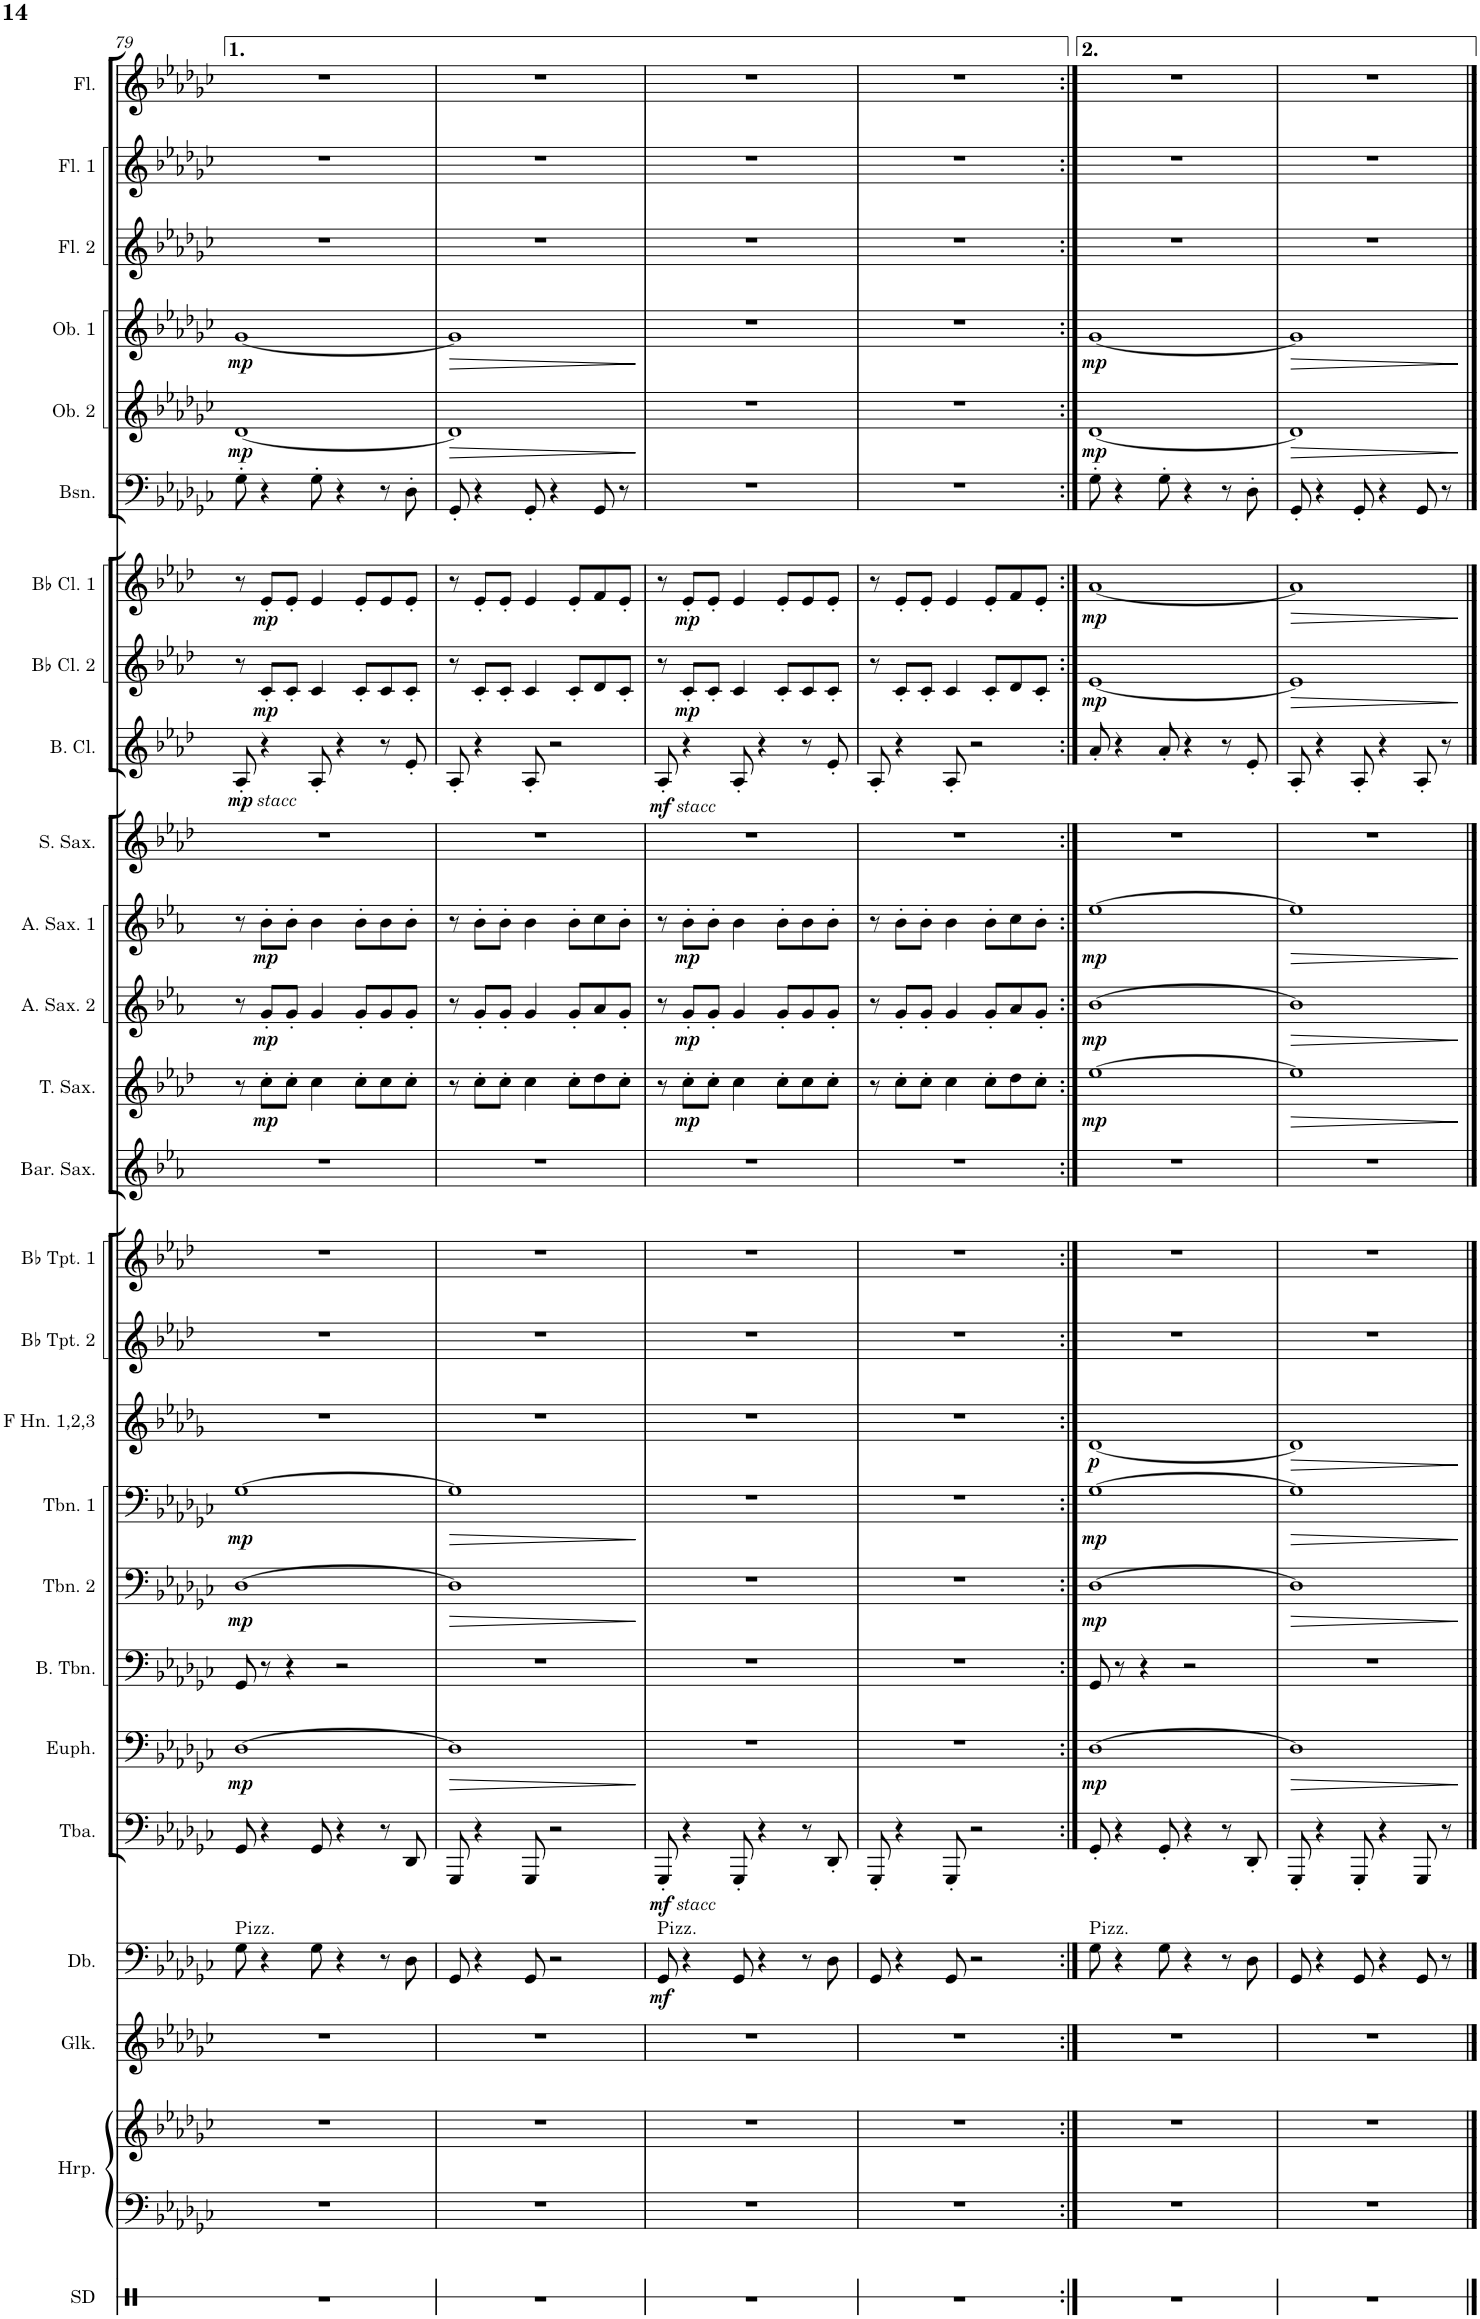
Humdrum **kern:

**kern	**kern	**kern	**kern	**kern	**dynam	**kern	**dynam	**kern	**dynam	**kern	**kern	**dynam	**kern	**dynam	**kern	**dynam	**kern	**kern	**kern	**kern	**dynam	**kern	**dynam	**kern	**dynam	**kern	**kern	**dynam	**kern	**dynam	**kern	**dynam	**kern	**kern	**dynam	**kern	**dynam	**kern	**kern	**kern
*part26	*part25	*part25	*part24	*part23	*part23	*part22	*part22	*part21	*part21	*part20	*part19	*part19	*part18	*part18	*part17	*part17	*part16	*part15	*part14	*part13	*part13	*part12	*part12	*part11	*part11	*part10	*part9	*part9	*part8	*part8	*part7	*part7	*part6	*part5	*part5	*part4	*part4	*part3	*part2	*part1
*staff27	*staff26	*staff25	*staff24	*staff23	*staff23	*staff22	*staff22	*staff21	*staff21	*staff20	*staff19	*staff19	*staff18	*staff18	*staff17	*staff17	*staff16	*staff15	*staff14	*staff13	*staff13	*staff12	*staff12	*staff11	*staff11	*staff10	*staff9	*staff9	*staff8	*staff8	*staff7	*staff7	*staff6	*staff5	*staff5	*staff4	*staff4	*staff3	*staff2	*staff1
*I"Snare Drum	*I"Harp	*	*I"Glockenspiel	*I"Double Bass	*	*I"Tuba	*	*I"Euphonium	*	*I"Bass Trombone	*I"Trombone 2	*	*I"Trombone 1	*	*I"F Horn 1,2,3	*	*I"Bb Trumpet 2	*I"Bb Trumpet 1	*I"Baritone Saxophone	*I"Tenor Saxophone	*	*I"Alto Saxophone 2	*	*I"Alto Saxophone 1	*	*I"Soprano Saxophone	*I"Bass Clarinet	*	*I"Bb Clarinet 2	*	*I"Bb Clarinet 1	*	*I"Bassoon	*I"Oboe 2	*	*I"Oboe 1	*	*I"Flute 2	*I"Flute 1	*I"Piccolo
*I'SD	*I'Hrp.	*	*I'Glk.	*I'Db.	*	*I'Tba.	*	*I'Euph.	*	*I'B. Tbn.	*I'Tbn. 2	*	*I'Tbn. 1	*	*I'F Hn. 1,2,3	*	*I'Bb Tpt. 2	*I'Bb Tpt. 1	*I'Bar. Sax.	*I'T. Sax.	*	*I'A. Sax. 2	*	*I'A. Sax. 1	*	*I'S. Sax.	*I'B. Cl.	*	*I'Bb Cl. 2	*	*I'Bb Cl. 1	*	*I'Bsn.	*I'Ob. 2	*	*I'Ob. 1	*	*I'Fl. 2	*I'Fl. 1	*I'Picc.
!!LO:PB:g=z
*clefX	*clefF4	*clefG2	*clefG2	*clefF4	*	*clefF4	*	*clefF4	*	*clefF4	*clefF4	*	*clefF4	*	*clefG2	*	*clefG2	*clefG2	*clefG2	*clefG2	*	*clefG2	*	*clefG2	*	*clefG2	*clefG2	*	*clefG2	*	*clefG2	*	*clefF4	*clefG2	*	*clefG2	*	*clefG2	*clefG2	*clefG2
*	*	*	*Trd-14c-24	*Trd7c12	*	*	*	*	*	*	*	*	*	*	*Trd4c7	*	*Trd1c2	*Trd1c2	*Trd12c21	*Trd8c14	*	*Trd5c9	*	*Trd5c9	*	*Trd1c2	*Trd8c14	*	*Trd1c2	*	*Trd1c2	*	*	*	*	*	*	*	*	*Trd-7c-12
*k[]	*k[b-e-a-d-g-c-]	*k[b-e-a-d-g-c-]	*k[b-e-a-d-g-c-]	*k[b-e-a-d-g-c-]	*	*k[b-e-a-d-g-c-]	*	*k[b-e-a-d-g-c-]	*	*k[b-e-a-d-g-c-]	*k[b-e-a-d-g-c-]	*	*k[b-e-a-d-g-c-]	*	*k[b-e-a-d-g-]	*	*k[b-e-a-d-]	*k[b-e-a-d-]	*k[b-e-a-]	*k[b-e-a-d-]	*	*k[b-e-a-]	*	*k[b-e-a-]	*	*k[b-e-a-d-]	*k[b-e-a-d-]	*	*k[b-e-a-d-]	*	*k[b-e-a-d-]	*	*k[b-e-a-d-g-c-]	*k[b-e-a-d-g-c-]	*	*k[b-e-a-d-g-c-]	*	*k[b-e-a-d-g-c-]	*k[b-e-a-d-g-c-]	*k[b-e-a-d-g-c-]
*M4/4	*M4/4	*M4/4	*M4/4	*M4/4	*	*M4/4	*	*M4/4	*	*M4/4	*M4/4	*	*M4/4	*	*M4/4	*	*M4/4	*M4/4	*M4/4	*M4/4	*	*M4/4	*	*M4/4	*	*M4/4	*M4/4	*	*M4/4	*	*M4/4	*	*M4/4	*M4/4	*	*M4/4	*	*M4/4	*M4/4	*M4/4
=79	=79	=79	=79	=79	=79	=79	=79	=79	=79	=79	=79	=79	=79	=79	=79	=79	=79	=79	=79	=79	=79	=79	=79	=79	=79	=79	=79	=79	=79	=79	=79	=79	=79	=79	=79	=79	=79	=79	=79	=79
!	!	!	!	!	!	!	!	!	!	!	!	!	!	!	!	!	!	!	!	!	!	!	!	!	!	!	!LO:TX:b:i:t=stacc	!	!	!	!	!	!	!	!	!	!	!	!	!
!	!	!	!	!LO:TX:a:t=Pizz.	!	!	!	!	!	!	!	!	!	!	!	!	!	!	!	!	!	!	!	!	!	!	!	!	!	!	!	!	!	!	!	!	!	!	!	!
!	!	!	!	!	!	!	!	!	!LO:DY:b	!	!	!LO:DY:b	!	!LO:DY:b	!	!	!	!	!	!	!	!	!	!	!	!	!	!LO:DY:b	!	!	!	!	!	!	!LO:DY:b	!	!LO:DY:b	!	!	!
1r	1r	1r	1r	8G-\	.	8GG-/	.	[1D-	mp	8GG-/	[1D-	mp	[1G-	mp	1r	.	1r	1r	1r	8r	.	8r	.	8r	.	1r	8A-'/	mp	8r	.	8r	.	8G-'\	[1d-	mp	[1g-	mp	1r	1r	1r
!	!	!	!	!	!	!	!	!	!	!	!	!	!	!	!	!	!	!	!	!	!LO:DY:b	!	!LO:DY:b	!	!LO:DY:b	!	!	!	!	!LO:DY:b	!	!LO:DY:b	!	!	!	!	!	!	!	!
.	.	.	.	4r	.	4r	.	.	.	8r	.	.	.	.	.	.	.	.	.	8cc'\L	mp	8g'/L	mp	8b-'\L	mp	.	4r	.	8c'/L	mp	8e-'/L	mp	4r	.	.	.	.	.	.	.
.	.	.	.	.	.	.	.	.	.	4r	.	.	.	.	.	.	.	.	.	8cc'\J	.	8g'/J	.	8b-'\J	.	.	.	.	8c'/J	.	8e-'/J	.	.	.	.	.	.	.	.	.
.	.	.	.	8G-\	.	8GG-/	.	.	.	.	.	.	.	.	.	.	.	.	.	4cc\	.	4g/	.	4b-\	.	.	8A-'/	.	4c/	.	4e-/	.	8G-'\	.	.	.	.	.	.	.
.	.	.	.	4r	.	4r	.	.	.	2r	.	.	.	.	.	.	.	.	.	.	.	.	.	.	.	.	4r	.	.	.	.	.	4r	.	.	.	.	.	.	.
.	.	.	.	.	.	.	.	.	.	.	.	.	.	.	.	.	.	.	.	8cc'\L	.	8g'/L	.	8b-'\L	.	.	.	.	8c'/L	.	8e-'/L	.	.	.	.	.	.	.	.	.
.	.	.	.	8r	.	8r	.	.	.	.	.	.	.	.	.	.	.	.	.	8cc\	.	8g/	.	8b-\	.	.	8r	.	8c/	.	8e-/	.	8r	.	.	.	.	.	.	.
.	.	.	.	8D-\	.	8DD-/	.	.	.	.	.	.	.	.	.	.	.	.	.	8cc'\J	.	8g'/J	.	8b-'\J	.	.	8e-'/	.	8c'/J	.	8e-'/J	.	8D-'\	.	.	.	.	.	.	.
=80	=80	=80	=80	=80	=80	=80	=80	=80	=80	=80	=80	=80	=80	=80	=80	=80	=80	=80	=80	=80	=80	=80	=80	=80	=80	=80	=80	=80	=80	=80	=80	=80	=80	=80	=80	=80	=80	=80	=80	=80
!	!	!	!	!	!	!	!	!	!LO:HP:b	!	!	!LO:HP:b	!	!LO:HP:b	!	!	!	!	!	!	!	!	!	!	!	!	!	!	!	!	!	!	!	!	!LO:HP:b	!	!LO:HP:b	!	!	!
1r	1r	1r	1r	8GG-/	.	8GGG-/	.	1D-]	>	1r	1D-]	>	1G-]	>	1r	.	1r	1r	1r	8r	.	8r	.	8r	.	1r	8A-'/	.	8r	.	8r	.	8GG-'/	1d-]	>	1g-]	>	1r	1r	1r
.	.	.	.	4r	.	4r	.	.	.	.	.	.	.	.	.	.	.	.	.	8cc'\L	.	8g'/L	.	8b-'\L	.	.	4r	.	8c'/L	.	8e-'/L	.	4r	.	.	.	.	.	.	.
.	.	.	.	.	.	.	.	.	.	.	.	.	.	.	.	.	.	.	.	8cc'\J	.	8g'/J	.	8b-'\J	.	.	.	.	8c'/J	.	8e-'/J	.	.	.	.	.	.	.	.	.
.	.	.	.	8GG-/	.	8GGG-/	.	.	.	.	.	.	.	.	.	.	.	.	.	4cc\	.	4g/	.	4b-\	.	.	8A-'/	.	4c/	.	4e-/	.	8GG-'/	.	.	.	.	.	.	.
.	.	.	.	2r	.	2r	.	.	.	.	.	.	.	.	.	.	.	.	.	.	.	.	.	.	.	.	2r	.	.	.	.	.	4r	.	.	.	.	.	.	.
.	.	.	.	.	.	.	.	.	.	.	.	.	.	.	.	.	.	.	.	8cc'\L	.	8g'/L	.	8b-'\L	.	.	.	.	8c'/L	.	8e-'/L	.	.	.	.	.	.	.	.	.
.	.	.	.	.	.	.	.	.	.	.	.	.	.	.	.	.	.	.	.	8dd-\	.	8a-/	.	8cc\	.	.	.	.	8d-/	.	8f/	.	8GG-/	.	.	.	.	.	.	.
.	.	.	.	.	.	.	.	.	.	.	.	.	.	.	.	.	.	.	.	8cc'\J	.	8g'/J	.	8b-'\J	.	.	.	.	8c'/J	.	8e-'/J	.	8r	.	.	.	.	.	.	.
.	.	.	.	.	.	.	.	.	]	.	.	]	.	]	.	.	.	.	.	.	.	.	.	.	.	.	.	.	.	.	.	.	.	.	]	.	]	.	.	.
=81	=81	=81	=81	=81	=81	=81	=81	=81	=81	=81	=81	=81	=81	=81	=81	=81	=81	=81	=81	=81	=81	=81	=81	=81	=81	=81	=81	=81	=81	=81	=81	=81	=81	=81	=81	=81	=81	=81	=81	=81
!	!	!	!	!	!	!	!	!	!	!	!	!	!	!	!	!	!	!	!	!	!	!	!	!	!	!	!LO:TX:b:i:t=stacc	!	!	!	!	!	!	!	!	!	!	!	!	!
!	!	!	!	!	!	!LO:TX:b:i:t=stacc	!	!	!	!	!	!	!	!	!	!	!	!	!	!	!	!	!	!	!	!	!	!	!	!	!	!	!	!	!	!	!	!	!	!
!	!	!	!	!LO:TX:a:t=Pizz.	!	!	!	!	!	!	!	!	!	!	!	!	!	!	!	!	!	!	!	!	!	!	!	!	!	!	!	!	!	!	!	!	!	!	!	!
!	!	!	!	!	!LO:DY:b	!	!LO:DY:b	!	!	!	!	!	!	!	!	!	!	!	!	!	!	!	!	!	!	!	!	!LO:DY:b	!	!	!	!	!	!	!	!	!	!	!	!
1r	1r	1r	1r	8GG-/	mf	8GGG-'/	mf	1r	.	1r	1r	.	1r	.	1r	.	1r	1r	1r	8r	.	8r	.	8r	.	1r	8A-'/	mf	8r	.	8r	.	1r	1r	.	1r	.	1r	1r	1r
!	!	!	!	!	!	!	!	!	!	!	!	!	!	!	!	!	!	!	!	!	!LO:DY:b	!	!LO:DY:b	!	!LO:DY:b	!	!	!	!	!LO:DY:b	!	!LO:DY:b	!	!	!	!	!	!	!	!
.	.	.	.	4r	.	4r	.	.	.	.	.	.	.	.	.	.	.	.	.	8cc'\L	mp	8g'/L	mp	8b-'\L	mp	.	4r	.	8c'/L	mp	8e-'/L	mp	.	.	.	.	.	.	.	.
.	.	.	.	.	.	.	.	.	.	.	.	.	.	.	.	.	.	.	.	8cc'\J	.	8g'/J	.	8b-'\J	.	.	.	.	8c'/J	.	8e-'/J	.	.	.	.	.	.	.	.	.
.	.	.	.	8GG-/	.	8GGG-'/	.	.	.	.	.	.	.	.	.	.	.	.	.	4cc\	.	4g/	.	4b-\	.	.	8A-'/	.	4c/	.	4e-/	.	.	.	.	.	.	.	.	.
.	.	.	.	4r	.	4r	.	.	.	.	.	.	.	.	.	.	.	.	.	.	.	.	.	.	.	.	4r	.	.	.	.	.	.	.	.	.	.	.	.	.
.	.	.	.	.	.	.	.	.	.	.	.	.	.	.	.	.	.	.	.	8cc'\L	.	8g'/L	.	8b-'\L	.	.	.	.	8c'/L	.	8e-'/L	.	.	.	.	.	.	.	.	.
.	.	.	.	8r	.	8r	.	.	.	.	.	.	.	.	.	.	.	.	.	8cc\	.	8g/	.	8b-\	.	.	8r	.	8c/	.	8e-/	.	.	.	.	.	.	.	.	.
.	.	.	.	8D-\	.	8DD-'/	.	.	.	.	.	.	.	.	.	.	.	.	.	8cc'\J	.	8g'/J	.	8b-'\J	.	.	8e-'/	.	8c'/J	.	8e-'/J	.	.	.	.	.	.	.	.	.
=82	=82	=82	=82	=82	=82	=82	=82	=82	=82	=82	=82	=82	=82	=82	=82	=82	=82	=82	=82	=82	=82	=82	=82	=82	=82	=82	=82	=82	=82	=82	=82	=82	=82	=82	=82	=82	=82	=82	=82	=82
1r	1r	1r	1r	8GG-/	.	8GGG-'/	.	1r	.	1r	1r	.	1r	.	1r	.	1r	1r	1r	8r	.	8r	.	8r	.	1r	8A-'/	.	8r	.	8r	.	1r	1r	.	1r	.	1r	1r	1r
.	.	.	.	4r	.	4r	.	.	.	.	.	.	.	.	.	.	.	.	.	8cc'\L	.	8g'/L	.	8b-'\L	.	.	4r	.	8c'/L	.	8e-'/L	.	.	.	.	.	.	.	.	.
.	.	.	.	.	.	.	.	.	.	.	.	.	.	.	.	.	.	.	.	8cc'\J	.	8g'/J	.	8b-'\J	.	.	.	.	8c'/J	.	8e-'/J	.	.	.	.	.	.	.	.	.
.	.	.	.	8GG-/	.	8GGG-'/	.	.	.	.	.	.	.	.	.	.	.	.	.	4cc\	.	4g/	.	4b-\	.	.	8A-'/	.	4c/	.	4e-/	.	.	.	.	.	.	.	.	.
.	.	.	.	2r	.	2r	.	.	.	.	.	.	.	.	.	.	.	.	.	.	.	.	.	.	.	.	2r	.	.	.	.	.	.	.	.	.	.	.	.	.
.	.	.	.	.	.	.	.	.	.	.	.	.	.	.	.	.	.	.	.	8cc'\L	.	8g'/L	.	8b-'\L	.	.	.	.	8c'/L	.	8e-'/L	.	.	.	.	.	.	.	.	.
.	.	.	.	.	.	.	.	.	.	.	.	.	.	.	.	.	.	.	.	8dd-\	.	8a-/	.	8cc\	.	.	.	.	8d-/	.	8f/	.	.	.	.	.	.	.	.	.
.	.	.	.	.	.	.	.	.	.	.	.	.	.	.	.	.	.	.	.	8cc'\J	.	8g'/J	.	8b-'\J	.	.	.	.	8c'/J	.	8e-'/J	.	.	.	.	.	.	.	.	.
=83:|!	=83:|!	=83:|!	=83:|!	=83:|!	=83:|!	=83:|!	=83:|!	=83:|!	=83:|!	=83:|!	=83:|!	=83:|!	=83:|!	=83:|!	=83:|!	=83:|!	=83:|!	=83:|!	=83:|!	=83:|!	=83:|!	=83:|!	=83:|!	=83:|!	=83:|!	=83:|!	=83:|!	=83:|!	=83:|!	=83:|!	=83:|!	=83:|!	=83:|!	=83:|!	=83:|!	=83:|!	=83:|!	=83:|!	=83:|!	=83:|!
!	!	!	!	!LO:TX:a:t=Pizz.	!	!	!	!	!	!	!	!	!	!	!	!	!	!	!	!	!	!	!	!	!	!	!	!	!	!	!	!	!	!	!	!	!	!	!	!
!	!	!	!	!	!	!	!	!	!LO:DY:b	!	!	!LO:DY:b	!	!LO:DY:b	!	!LO:DY:b	!	!	!	!	!LO:DY:b	!	!LO:DY:b	!	!LO:DY:b	!	!	!	!	!LO:DY:b	!	!LO:DY:b	!	!	!LO:DY:b	!	!LO:DY:b	!	!	!
1r	1r	1r	1r	8G-\	.	8GG-'/	.	[1D-	mp	8GG-/	[1D-	mp	[1G-	mp	[1d-	p	1r	1r	1r	[1ee-	mp	[1b-	mp	[1ee-	mp	1r	8a-'/	.	[1e-	mp	[1a-	mp	8G-'\	[1d-	mp	[1g-	mp	1r	1r	1r
.	.	.	.	4r	.	4r	.	.	.	8r	.	.	.	.	.	.	.	.	.	.	.	.	.	.	.	.	4r	.	.	.	.	.	4r	.	.	.	.	.	.	.
.	.	.	.	.	.	.	.	.	.	4r	.	.	.	.	.	.	.	.	.	.	.	.	.	.	.	.	.	.	.	.	.	.	.	.	.	.	.	.	.	.
.	.	.	.	8G-\	.	8GG-'/	.	.	.	.	.	.	.	.	.	.	.	.	.	.	.	.	.	.	.	.	8a-'/	.	.	.	.	.	8G-'\	.	.	.	.	.	.	.
.	.	.	.	4r	.	4r	.	.	.	2r	.	.	.	.	.	.	.	.	.	.	.	.	.	.	.	.	4r	.	.	.	.	.	4r	.	.	.	.	.	.	.
.	.	.	.	8r	.	8r	.	.	.	.	.	.	.	.	.	.	.	.	.	.	.	.	.	.	.	.	8r	.	.	.	.	.	8r	.	.	.	.	.	.	.
.	.	.	.	8D-\	.	8DD-'/	.	.	.	.	.	.	.	.	.	.	.	.	.	.	.	.	.	.	.	.	8e-'/	.	.	.	.	.	8D-'\	.	.	.	.	.	.	.
=84	=84	=84	=84	=84	=84	=84	=84	=84	=84	=84	=84	=84	=84	=84	=84	=84	=84	=84	=84	=84	=84	=84	=84	=84	=84	=84	=84	=84	=84	=84	=84	=84	=84	=84	=84	=84	=84	=84	=84	=84
!	!	!	!	!	!	!	!	!	!LO:HP:b	!	!	!LO:HP:b	!	!LO:HP:b	!	!LO:HP:b	!	!	!	!	!LO:HP:b	!	!LO:HP:b	!	!LO:HP:b	!	!	!	!	!LO:HP:b	!	!LO:HP:b	!	!	!LO:HP:b	!	!LO:HP:b	!	!	!
1r	1r	1r	1r	8GG-/	.	8GGG-'/	.	1D-]	>	1r	1D-]	>	1G-]	>	1d-]	>	1r	1r	1r	1ee-]	>	1b-]	>	1ee-]	>	1r	8A-'/	.	1e-]	>	1a-]	>	8GG-'/	1d-]	>	1g-]	>	1r	1r	1r
.	.	.	.	4r	.	4r	.	.	.	.	.	.	.	.	.	.	.	.	.	.	.	.	.	.	.	.	4r	.	.	.	.	.	4r	.	.	.	.	.	.	.
.	.	.	.	8GG-/	.	8GGG-'/	.	.	.	.	.	.	.	.	.	.	.	.	.	.	.	.	.	.	.	.	8A-'/	.	.	.	.	.	8GG-'/	.	.	.	.	.	.	.
.	.	.	.	4r	.	4r	.	.	.	.	.	.	.	.	.	.	.	.	.	.	.	.	.	.	.	.	4r	.	.	.	.	.	4r	.	.	.	.	.	.	.
.	.	.	.	8GG-/	.	8GGG-/	.	.	.	.	.	.	.	.	.	.	.	.	.	.	.	.	.	.	.	.	8A-'/	.	.	.	.	.	8GG-/	.	.	.	.	.	.	.
.	.	.	.	8r	.	8r	.	.	.	.	.	.	.	.	.	.	.	.	.	.	.	.	.	.	.	.	8r	.	.	.	.	.	8r	.	.	.	.	.	.	.
.	.	.	.	.	.	.	.	.	]	.	.	]	.	]	.	]	.	.	.	.	]	.	]	.	]	.	.	.	.	]	.	]	.	.	]	.	]	.	.	.
==	==	==	==	==	==	==	==	==	==	==	==	==	==	==	==	==	==	==	==	==	==	==	==	==	==	==	==	==	==	==	==	==	==	==	==	==	==	==	==	==
*-	*-	*-	*-	*-	*-	*-	*-	*-	*-	*-	*-	*-	*-	*-	*-	*-	*-	*-	*-	*-	*-	*-	*-	*-	*-	*-	*-	*-	*-	*-	*-	*-	*-	*-	*-	*-	*-	*-	*-	*-
